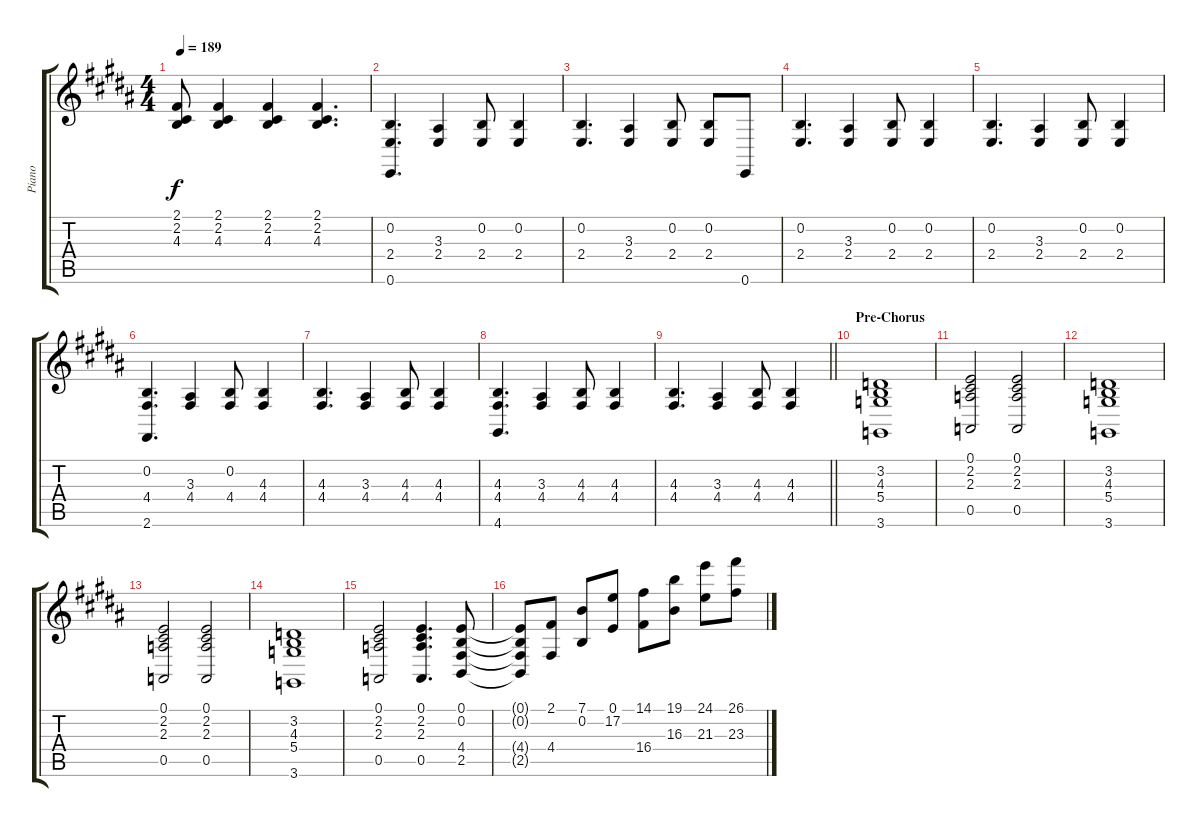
\track ("Piano" "Piano") {instrument acousticgrandpiano}
\staff {score tabs}
\tuning (E4 B3 G3 D3 A2 E2) {hide}
\ts (4 4)
\tempo 189
\clef g2
\ks b
(2.1 2.2 4.3).8{dy f} (2.1 2.2 4.3).4 (2.1 2.2 4.3).4 (2.1 2.2 4.3).4{d} |
(0.2 2.4 0.6).4{d} (3.3 2.4).4 (0.2 2.4).8 (0.2 2.4).4 |
(0.2 2.4).4{d} (3.3 2.4).4 (0.2 2.4).8 (0.2 2.4).8 0.6.8 |
(0.2 2.4).4{d} (3.3 2.4).4 (0.2 2.4).8 (0.2 2.4).4 |
(0.2 2.4).4{d} (3.3 2.4).4 (0.2 2.4).8 (0.2 2.4).4 |
(0.2 4.4 2.6).4{d} (3.3 4.4).4 (0.2 4.4).8 (4.3 4.4).4 |
(4.3 4.4).4{d} (3.3 4.4).4 (4.3 4.4).8 (4.3 4.4).4 |
(4.3 4.4 4.6).4{d} (3.3 4.4).4 (4.3 4.4).8 (4.3 4.4).4 |
\barLineRight lightlight
(4.3 4.4).4{d} (3.3 4.4).4 (4.3 4.4).8 (4.3 4.4).4 |
\section ("" "Pre-Chorus")
(3.2 4.3 5.4 3.6).1 |
(0.1 2.2 2.3 0.5).2 (0.1 2.2 2.3 0.5).2 |
(3.2 4.3 5.4 3.6).1 |
(0.1 2.2 2.3 0.5).2 (0.1 2.2 2.3 0.5).2 |
(3.2 4.3 5.4 3.6).1 |
(0.1 2.2 2.3 0.5).2 (0.1 2.2 2.3 0.5).4{d} (0.1 0.2 4.4 2.5).8 |
(0.1{t} 0.2{t} 4.4{t} 2.5{t}).8 (2.1 4.4).8 (7.1 0.2).8 (0.1 17.2).8 (14.1 16.4).8 (19.1 16.3).8 (24.1 21.3).8 (26.1 23.3).8
